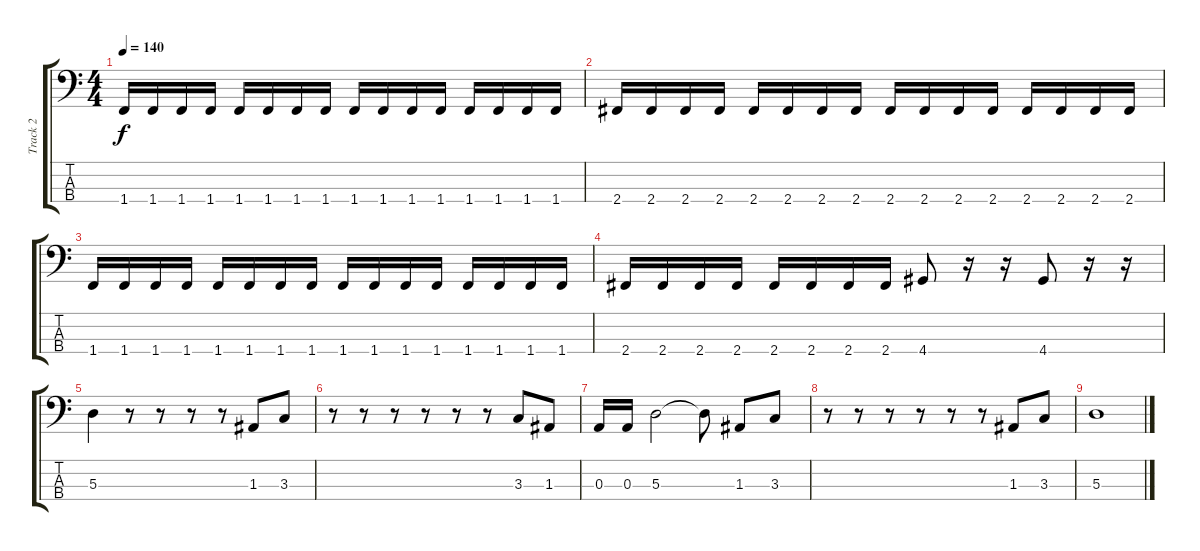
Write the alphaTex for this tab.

\track ("Track 2" "Track 2") {instrument electricbasspick}
\staff {score tabs}
\tuning (G2 D2 A1 E1) {hide}
\ts (4 4)
\tempo 140
\clef f4
\ks c
1.4.16{dy f} 1.4.16 1.4.16 1.4.16 1.4.16 1.4.16 1.4.16 1.4.16 1.4.16 1.4.16 1.4.16 1.4.16 1.4.16 1.4.16 1.4.16 1.4.16 |
2.4.16 2.4.16 2.4.16 2.4.16 2.4.16 2.4.16 2.4.16 2.4.16 2.4.16 2.4.16 2.4.16 2.4.16 2.4.16 2.4.16 2.4.16 2.4.16 |
1.4.16 1.4.16 1.4.16 1.4.16 1.4.16 1.4.16 1.4.16 1.4.16 1.4.16 1.4.16 1.4.16 1.4.16 1.4.16 1.4.16 1.4.16 1.4.16 |
2.4.16 2.4.16 2.4.16 2.4.16 2.4.16 2.4.16 2.4.16 2.4.16 4.4.8 r.16 r.16 4.4.8 r.16 r.16 |
5.3.4{instrument overdrivenguitar} r.8 r.8 r.8 r.8 1.3.8 3.3.8 |
r.8 r.8 r.8 r.8 r.8 r.8 3.3.8 1.3.8 |
0.3.16 0.3.16 5.3.2 5.3{t}.8 1.3.8 3.3.8 |
r.8 r.8 r.8 r.8 r.8 r.8 1.3.8 3.3.8 |
5.3.1
